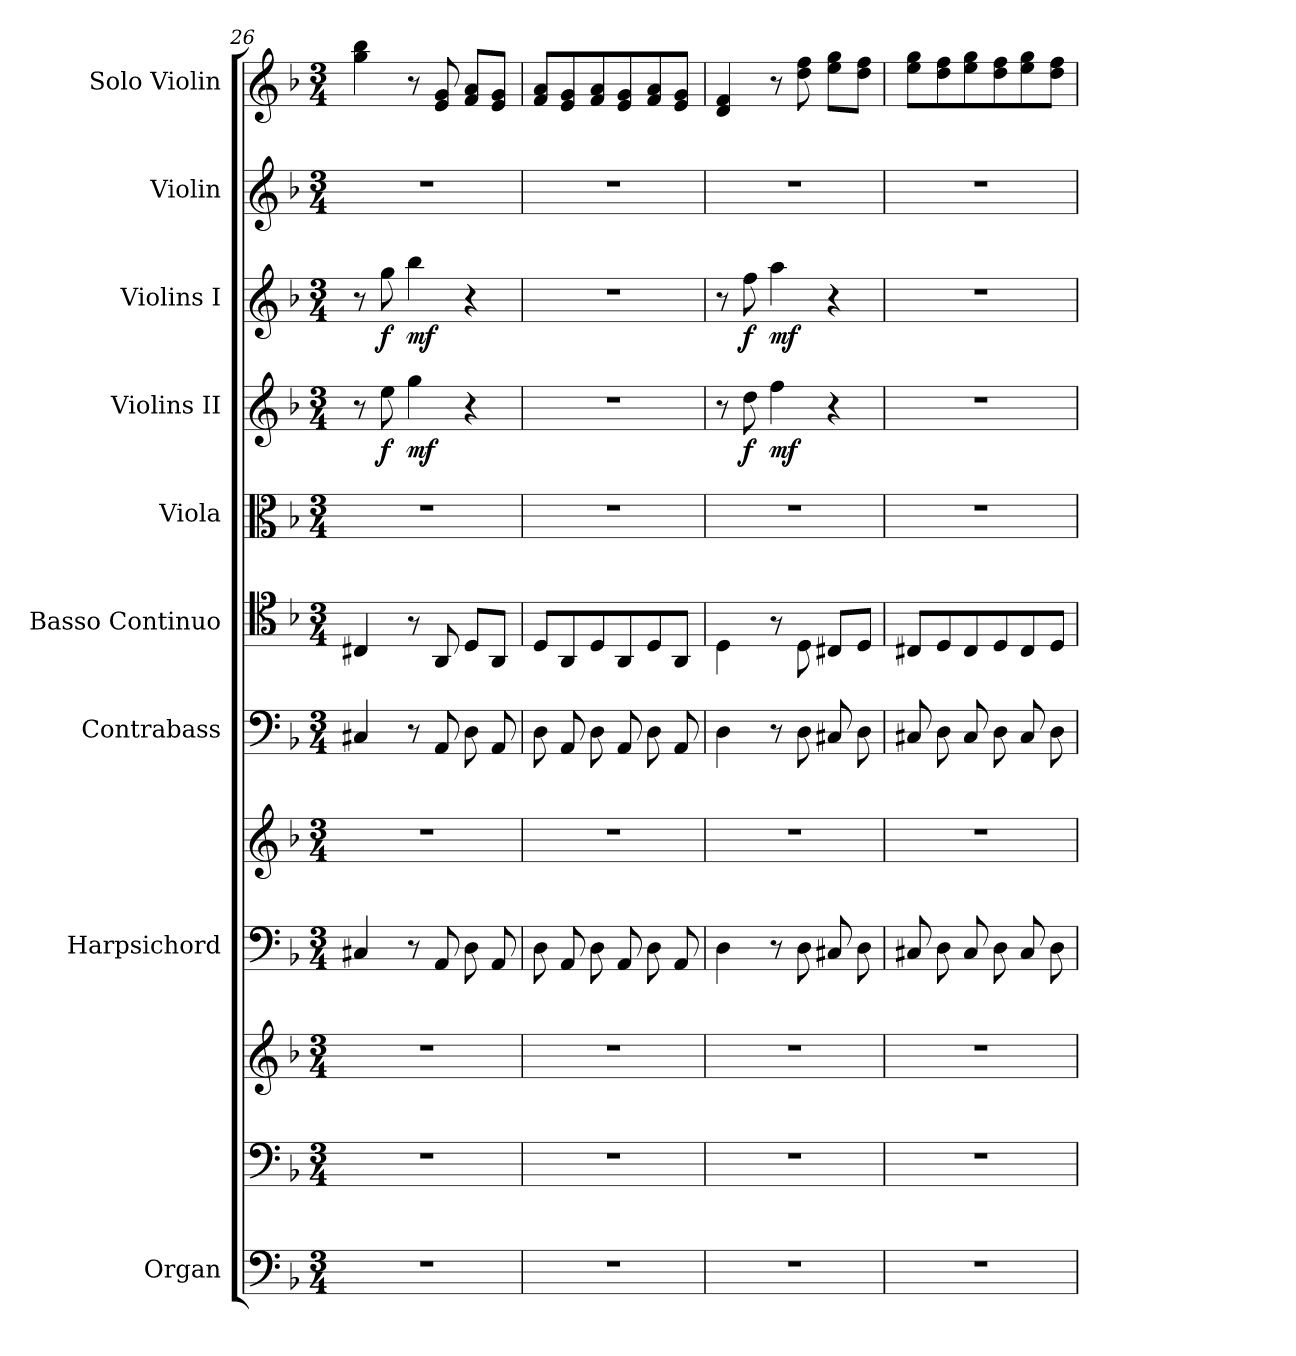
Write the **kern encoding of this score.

**kern	**kern	**kern	**kern	**kern	**kern	**kern	**kern	**kern	**dynam	**kern	**dynam	**kern	**kern
*part9	*part9	*part9	*part8	*part8	*part7	*part6	*part5	*part4	*part4	*part3	*part3	*part2	*part1
*staff12	*staff11	*staff10	*staff9	*staff8	*staff7	*staff6	*staff5	*staff4	*staff4	*staff3	*staff3	*staff2	*staff1
*I"Organ	*	*	*I"Harpsichord	*	*I"Contrabass	*I"Basso Continuo	*I"Viola	*I"Violins II	*	*I"Violins I	*	*I"Violin	*I"Solo Violin
*I'Org.	*	*	*I'Hch.	*	*I'Cb.	*I'B.C.	*I'Vla.	*I'Vlns. II	*	*I'Vlns. I	*	*I'Vln.	*I'Vln.
*clefF4	*clefF4	*clefG2	*clefF4	*clefG2	*clefF4	*clefC4	*clefC3	*clefG2	*	*clefG2	*	*clefG2	*clefG2
*	*	*	*	*	*ITrd7c12	*	*	*	*	*	*	*	*
*k[b-]	*k[b-]	*k[b-]	*k[b-]	*k[b-]	*k[b-]	*k[b-]	*k[b-]	*k[b-]	*	*k[b-]	*	*k[b-]	*k[b-]
*M3/4	*M3/4	*M3/4	*M3/4	*M3/4	*M3/4	*M3/4	*M3/4	*M3/4	*	*M3/4	*	*M3/4	*M3/4
=26	=26	=26	=26	=26	=26	=26	=26	=26	=26	=26	=26	=26	=26
2.r	2.r	2.r	4C#X/	2.r	4CC#X/	4C#X/	2.r	8r	.	8r	.	2.r	4gg\ 4bb-\
!	!	!	!	!	!	!	!	!	!LO:DY:b	!	!LO:DY:b	!	!
.	.	.	.	.	.	.	.	8ee\	f	8gg\	f	.	.
!	!	!	!	!	!	!	!	!	!LO:DY:b	!	!LO:DY:b	!	!
.	.	.	8r	.	8r	8r	.	4gg\	mf	4bb-\	mf	.	8r
.	.	.	8AA/	.	8AAA/	8AA/	.	.	.	.	.	.	8e/ 8g/
.	.	.	8D\	.	8DD\	8D/L	.	4r	.	4r	.	.	8f/ 8a/L
.	.	.	8AA/	.	8AAA/	8AA/J	.	.	.	.	.	.	8e/ 8g/J
=27	=27	=27	=27	=27	=27	=27	=27	=27	=27	=27	=27	=27	=27
2.r	2.r	2.r	8D\	2.r	8DD\	8D/L	2.r	2.r	.	2.r	.	2.r	8f/ 8a/L
.	.	.	8AA/	.	8AAA/	8AA/	.	.	.	.	.	.	8e/ 8g/
.	.	.	8D\	.	8DD\	8D/	.	.	.	.	.	.	8f/ 8a/
.	.	.	8AA/	.	8AAA/	8AA/	.	.	.	.	.	.	8e/ 8g/
.	.	.	8D\	.	8DD\	8D/	.	.	.	.	.	.	8f/ 8a/
.	.	.	8AA/	.	8AAA/	8AA/J	.	.	.	.	.	.	8e/ 8g/J
=28	=28	=28	=28	=28	=28	=28	=28	=28	=28	=28	=28	=28	=28
2.r	2.r	2.r	4D\	2.r	4DD\	4D\	2.r	8r	.	8r	.	2.r	4d/ 4f/
!	!	!	!	!	!	!	!	!	!LO:DY:b	!	!LO:DY:b	!	!
.	.	.	.	.	.	.	.	8dd\	f	8ff\	f	.	.
!	!	!	!	!	!	!	!	!	!LO:DY:b	!	!LO:DY:b	!	!
.	.	.	8r	.	8r	8r	.	4ff\	mf	4aa\	mf	.	8r
.	.	.	8D\	.	8DD\	8D\	.	.	.	.	.	.	8dd\ 8ff\
.	.	.	8C#X/	.	8CC#X/	8C#X/L	.	4r	.	4r	.	.	8ee\ 8gg\L
.	.	.	8D\	.	8DD\	8D/J	.	.	.	.	.	.	8dd\ 8ff\J
=29	=29	=29	=29	=29	=29	=29	=29	=29	=29	=29	=29	=29	=29
2.r	2.r	2.r	8C#X/	2.r	8CC#X/	8C#X/L	2.r	2.r	.	2.r	.	2.r	8ee\ 8gg\L
.	.	.	8D\	.	8DD\	8D/	.	.	.	.	.	.	8dd\ 8ff\
.	.	.	8C#/	.	8CC#/	8C#/	.	.	.	.	.	.	8ee\ 8gg\
.	.	.	8D\	.	8DD\	8D/	.	.	.	.	.	.	8dd\ 8ff\
.	.	.	8C#/	.	8CC#/	8C#/	.	.	.	.	.	.	8ee\ 8gg\
.	.	.	8D\	.	8DD\	8D/J	.	.	.	.	.	.	8dd\ 8ff\J
=	=	=	=	=	=	=	=	=	=	=	=	=	=
*-	*-	*-	*-	*-	*-	*-	*-	*-	*-	*-	*-	*-	*-
